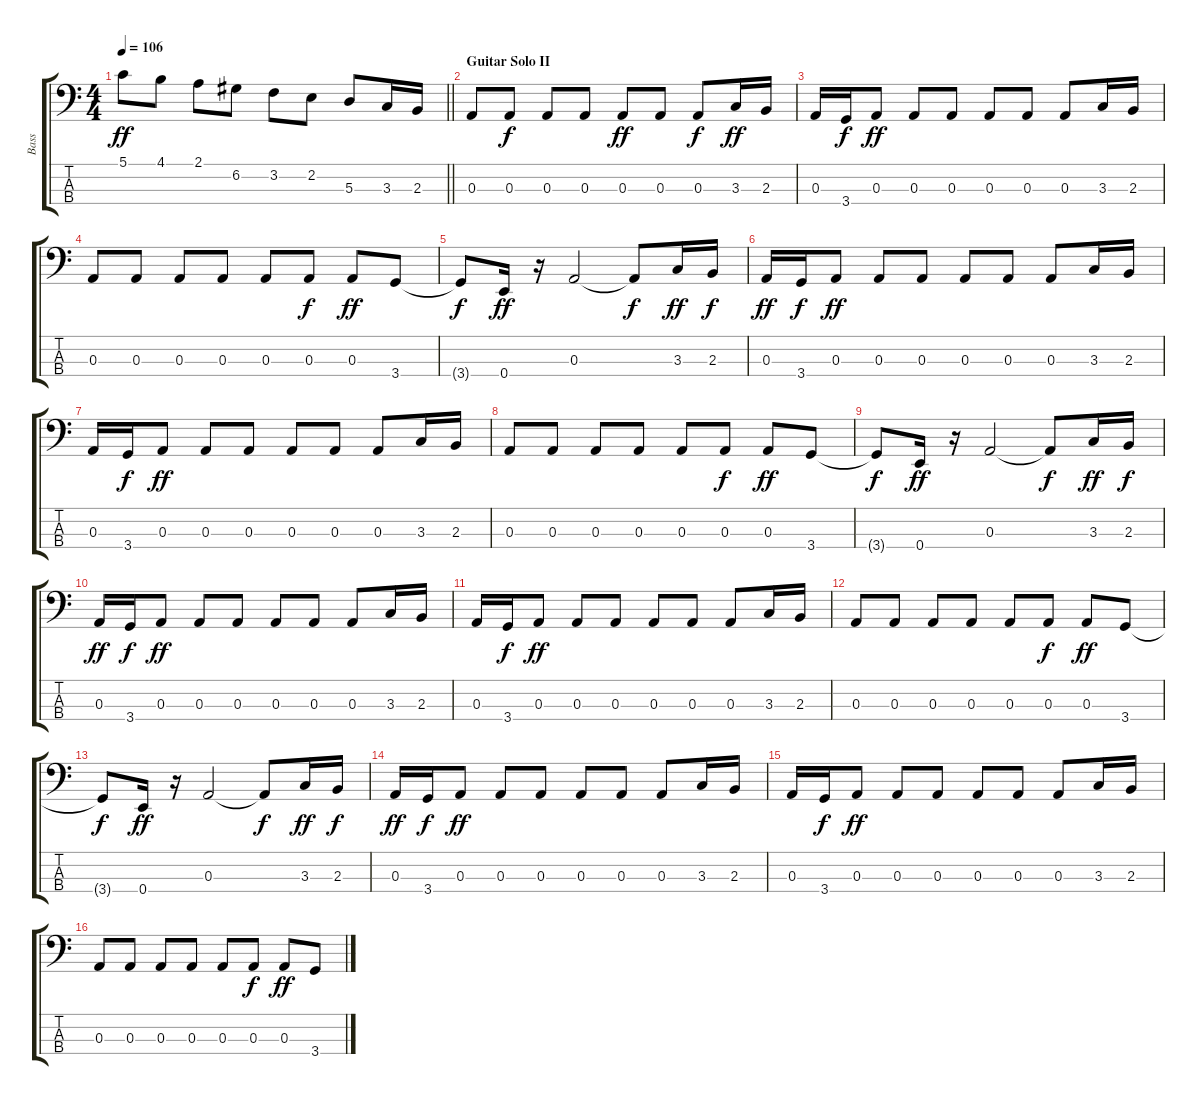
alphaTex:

\track ("Bass" "Bass") {instrument electricbassfinger}
\staff {score tabs}
\tuning (G2 D2 A1 E1) {hide}
\ts (4 4)
\tempo 106
\clef f4
\barLineRight lightlight
\ks c
5.1.8{dy ff} 4.1.8 2.1.8 6.2.8 3.2.8 2.2.8 5.3.8 3.3.16 2.3.16 |
\section ("" "Guitar Solo II")
0.3.8 0.3.8{dy f} 0.3.8 0.3.8 0.3.8{dy ff} 0.3.8 0.3.8{dy f} 3.3.16{dy ff} 2.3.16 |
0.3.16 3.4.16{dy f} 0.3.8{dy ff} 0.3.8 0.3.8 0.3.8 0.3.8 0.3.8 3.3.16 2.3.16 |
0.3.8 0.3.8 0.3.8 0.3.8 0.3.8 0.3.8{dy f} 0.3.8{dy ff} 3.4.8 |
3.4{t}.8{dy f} 0.4.16{dy ff} r.16 0.3.2 0.3{t}.8{dy f} 3.3.16{dy ff} 2.3.16{dy f} |
0.3.16{dy ff} 3.4.16{dy f} 0.3.8{dy ff} 0.3.8 0.3.8 0.3.8 0.3.8 0.3.8 3.3.16 2.3.16 |
0.3.16 3.4.16{dy f} 0.3.8{dy ff} 0.3.8 0.3.8 0.3.8 0.3.8 0.3.8 3.3.16 2.3.16 |
0.3.8 0.3.8 0.3.8 0.3.8 0.3.8 0.3.8{dy f} 0.3.8{dy ff} 3.4.8 |
3.4{t}.8{dy f} 0.4.16{dy ff} r.16 0.3.2 0.3{t}.8{dy f} 3.3.16{dy ff} 2.3.16{dy f} |
0.3.16{dy ff} 3.4.16{dy f} 0.3.8{dy ff} 0.3.8 0.3.8 0.3.8 0.3.8 0.3.8 3.3.16 2.3.16 |
0.3.16 3.4.16{dy f} 0.3.8{dy ff} 0.3.8 0.3.8 0.3.8 0.3.8 0.3.8 3.3.16 2.3.16 |
0.3.8 0.3.8 0.3.8 0.3.8 0.3.8 0.3.8{dy f} 0.3.8{dy ff} 3.4.8 |
3.4{t}.8{dy f} 0.4.16{dy ff} r.16 0.3.2 0.3{t}.8{dy f} 3.3.16{dy ff} 2.3.16{dy f} |
0.3.16{dy ff} 3.4.16{dy f} 0.3.8{dy ff} 0.3.8 0.3.8 0.3.8 0.3.8 0.3.8 3.3.16 2.3.16 |
0.3.16 3.4.16{dy f} 0.3.8{dy ff} 0.3.8 0.3.8 0.3.8 0.3.8 0.3.8 3.3.16 2.3.16 |
0.3.8{volume 6} 0.3.8 0.3.8 0.3.8 0.3.8 0.3.8{dy f} 0.3.8{dy ff} 3.4.8
